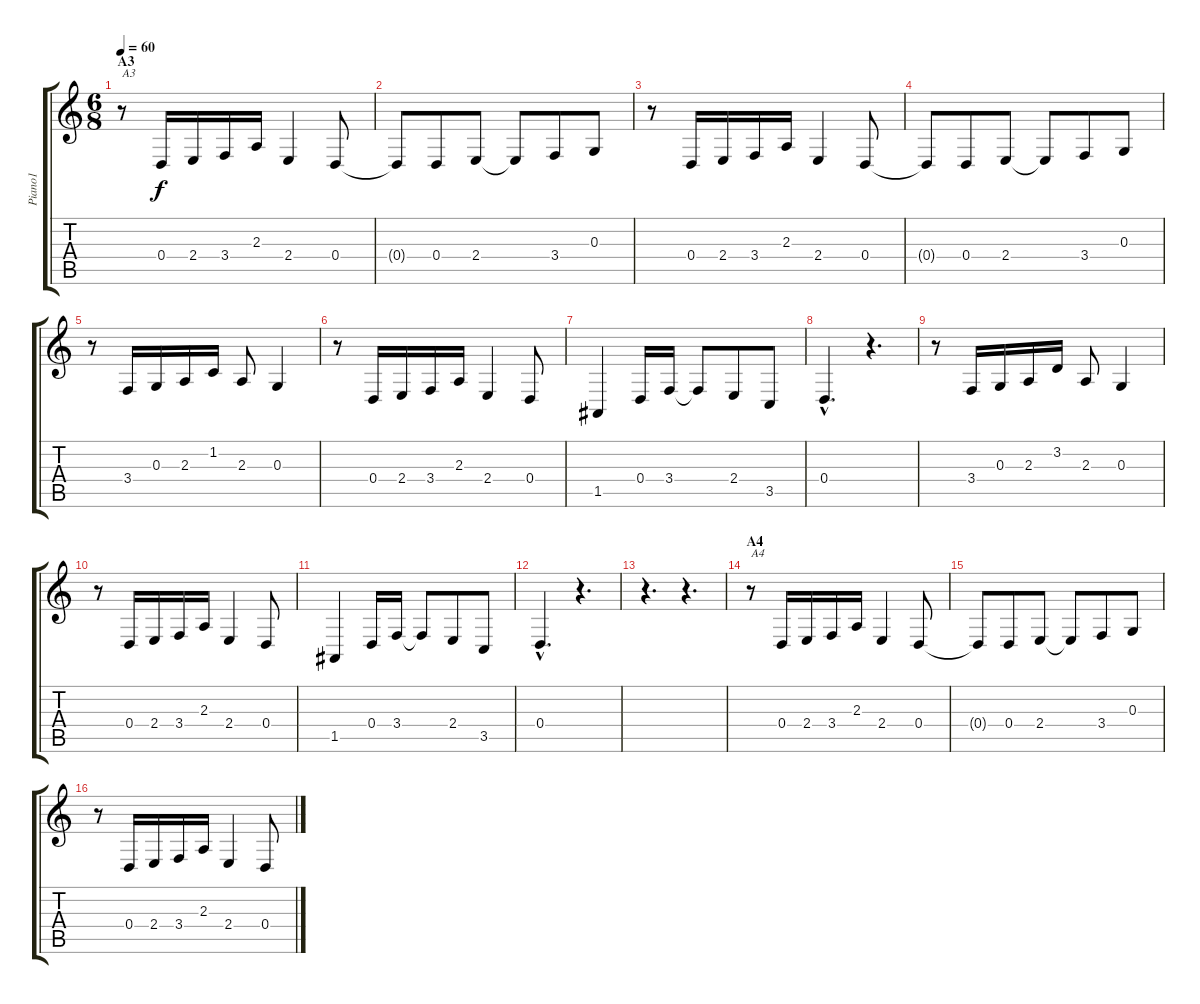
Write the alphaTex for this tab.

\track ("Piano1" "Piano1") {instrument acousticgrandpiano}
\staff {score tabs}
\tuning (E4 B3 G3 D3 A2 E2) {hide}
\ts (6 8)
\section ("" "A3")
\tempo 60
\clef g2
\ks c
r.8{txt "A3" dy f} 0.4.16 2.4.16 3.4.16 2.3.16 2.4.4 0.4.8 |
0.4{t}.8 0.4.8 2.4.8 2.4{t}.8 3.4.8 0.3.8 |
r.8 0.4.16 2.4.16 3.4.16 2.3.16 2.4.4 0.4.8 |
0.4{t}.8 0.4.8 2.4.8 2.4{t}.8 3.4.8 0.3.8 |
r.8 3.4.16 0.3.16 2.3.16 1.2.16 2.3.8 0.3.4 |
r.8 0.4.16 2.4.16 3.4.16 2.3.16 2.4.4 0.4.8 |
1.5.4 0.4.16 3.4.16 3.4{t}.8 2.4.8 3.5.8 |
0.4{hac}.4{d} r.4{d} |
r.8 3.4.16 0.3.16 2.3.16 3.2.16 2.3.8 0.3.4 |
r.8 0.4.16 2.4.16 3.4.16 2.3.16 2.4.4 0.4.8 |
1.5.4 0.4.16 3.4.16 3.4{t}.8 2.4.8 3.5.8 |
0.4{hac}.4{d} r.4{d} |
r.4{d} r.4{d} |
\section ("" "A4")
r.8{txt "A4"} 0.4.16 2.4.16 3.4.16 2.3.16 2.4.4 0.4.8 |
0.4{t}.8 0.4.8 2.4.8 2.4{t}.8 3.4.8 0.3.8 |
r.8 0.4.16 2.4.16 3.4.16 2.3.16 2.4.4 0.4.8
